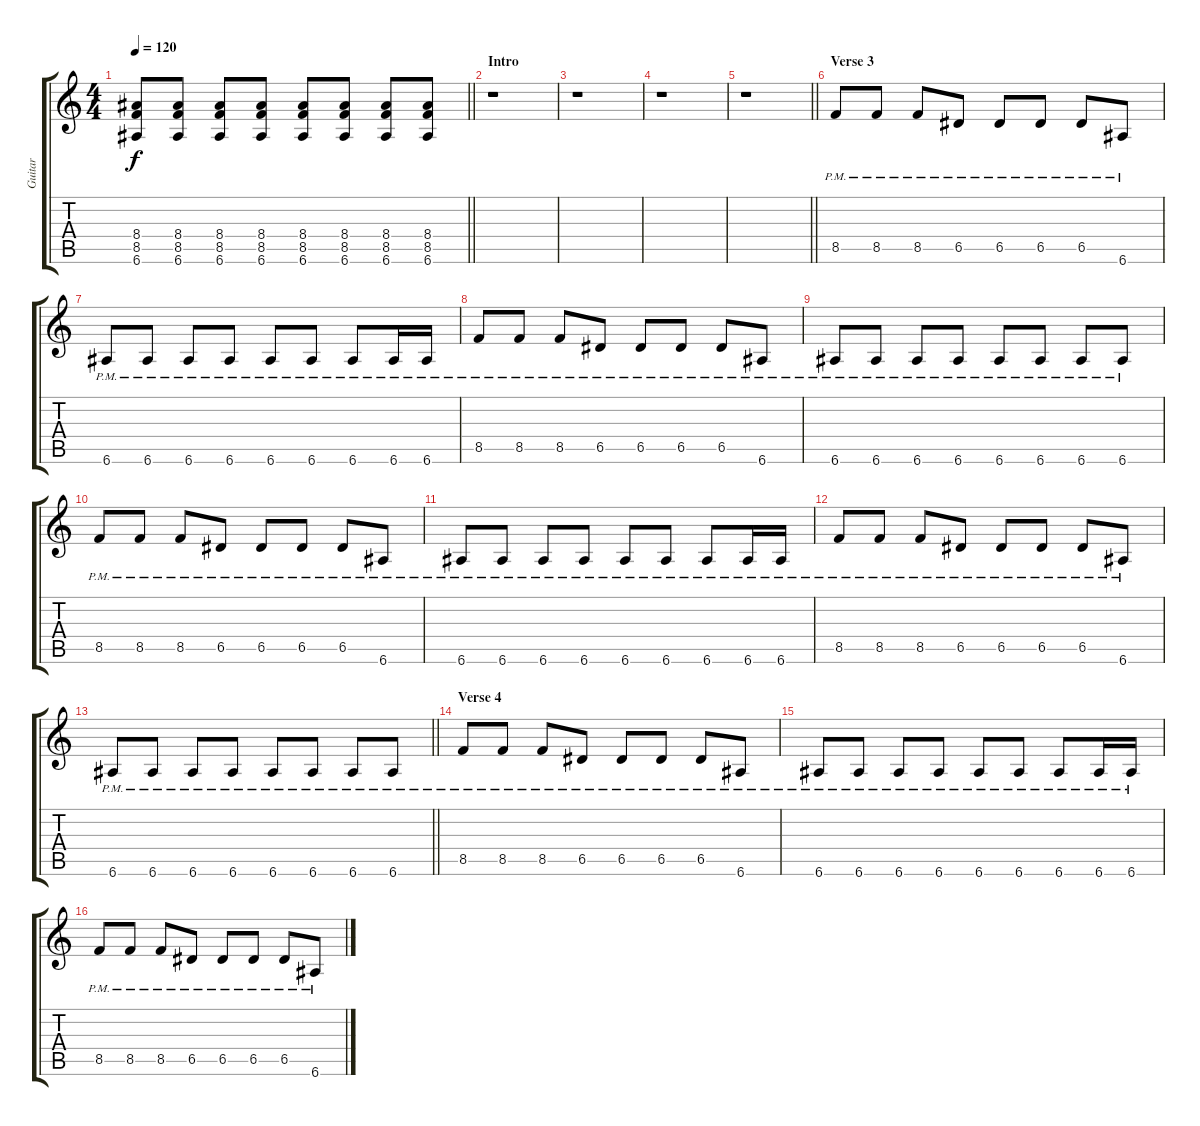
\track ("Guitar" "Guitar") {instrument distortionguitar}
\staff {score tabs}
\tuning (E4 B3 G3 D3 A2 E2) {hide}
\ts (4 4)
\tempo 120
\clef g2
\barLineRight lightlight
\ks c
(8.4 8.5 6.6).8{dy f} (8.4 8.5 6.6).8 (8.4 8.5 6.6).8 (8.4 8.5 6.6).8 (8.4 8.5 6.6).8 (8.4 8.5 6.6).8 (8.4 8.5 6.6).8 (8.4 8.5 6.6).8 |
\section ("" "Intro")
r.1 |
r.1 |
r.1 |
\barLineRight lightlight
r.1 |
\section ("" "Verse 3")
8.5{pm}.8 8.5{pm}.8 8.5{pm}.8 6.5{pm}.8 6.5{pm}.8 6.5{pm}.8 6.5{pm}.8 6.6{pm}.8 |
6.6{pm}.8 6.6{pm}.8 6.6{pm}.8 6.6{pm}.8 6.6{pm}.8 6.6{pm}.8 6.6{pm}.8 6.6{pm}.16 6.6{pm}.16 |
8.5{pm}.8 8.5{pm}.8 8.5{pm}.8 6.5{pm}.8 6.5{pm}.8 6.5{pm}.8 6.5{pm}.8 6.6{pm}.8 |
6.6{pm}.8 6.6{pm}.8 6.6{pm}.8 6.6{pm}.8 6.6{pm}.8 6.6{pm}.8 6.6{pm}.8 6.6{pm}.8 |
8.5{pm}.8 8.5{pm}.8 8.5{pm}.8 6.5{pm}.8 6.5{pm}.8 6.5{pm}.8 6.5{pm}.8 6.6{pm}.8 |
6.6{pm}.8 6.6{pm}.8 6.6{pm}.8 6.6{pm}.8 6.6{pm}.8 6.6{pm}.8 6.6{pm}.8 6.6{pm}.16 6.6{pm}.16 |
8.5{pm}.8 8.5{pm}.8 8.5{pm}.8 6.5{pm}.8 6.5{pm}.8 6.5{pm}.8 6.5{pm}.8 6.6{pm}.8 |
\barLineRight lightlight
6.6{pm}.8 6.6{pm}.8 6.6{pm}.8 6.6{pm}.8 6.6{pm}.8 6.6{pm}.8 6.6{pm}.8 6.6{pm}.8 |
\section ("" "Verse 4")
8.5{pm}.8 8.5{pm}.8 8.5{pm}.8 6.5{pm}.8 6.5{pm}.8 6.5{pm}.8 6.5{pm}.8 6.6{pm}.8 |
6.6{pm}.8 6.6{pm}.8 6.6{pm}.8 6.6{pm}.8 6.6{pm}.8 6.6{pm}.8 6.6{pm}.8 6.6{pm}.16 6.6{pm}.16 |
8.5{pm}.8 8.5{pm}.8 8.5{pm}.8 6.5{pm}.8 6.5{pm}.8 6.5{pm}.8 6.5{pm}.8 6.6{pm}.8
